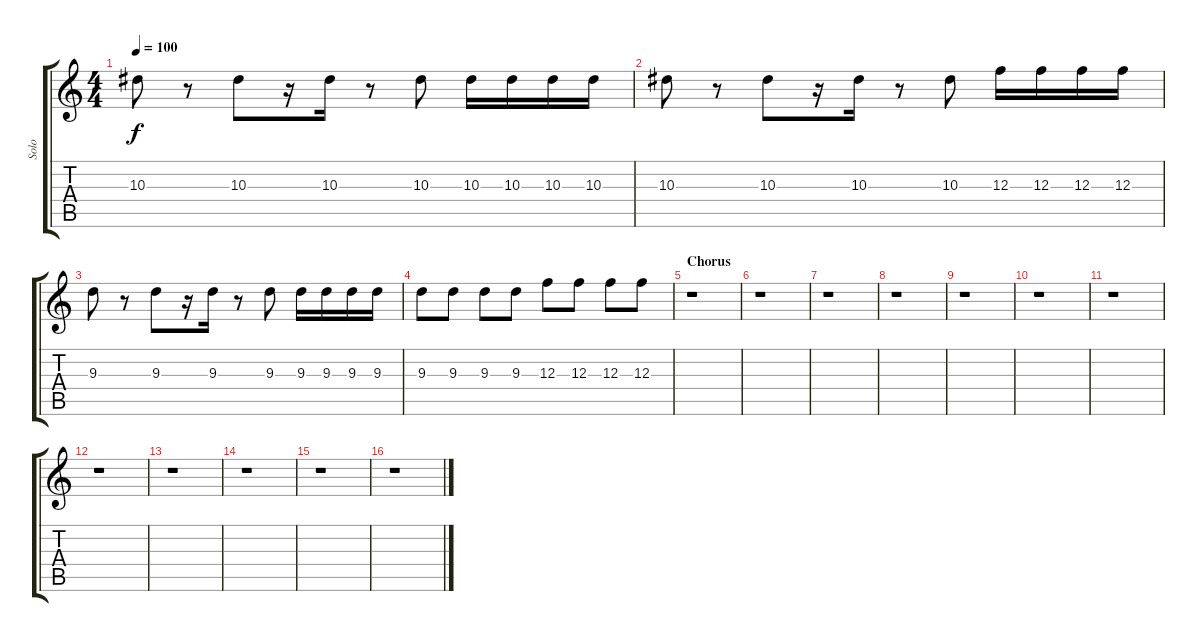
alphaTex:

\track ("Solo" "Solo") {instrument overdrivenguitar}
\staff {score tabs}
\tuning (D4 A3 F3 C3 G2 D2) {hide}
\ts (4 4)
\tempo 100
\clef g2
\ks c
10.3.8{dy f} r.8 10.3.8 r.16 10.3.16 r.8 10.3.8 10.3.16 10.3.16 10.3.16 10.3.16 |
10.3.8 r.8 10.3.8 r.16 10.3.16 r.8 10.3.8 12.3.16 12.3.16 12.3.16 12.3.16 |
9.3.8 r.8 9.3.8 r.16 9.3.16 r.8 9.3.8 9.3.16 9.3.16 9.3.16 9.3.16 |
9.3.8 9.3.8 9.3.8 9.3.8 12.3.8 12.3.8 12.3.8 12.3.8 |
\section ("" "Chorus")
r.1 |
r.1 |
r.1 |
r.1 |
r.1 |
r.1 |
r.1 |
r.1 |
r.1 |
r.1 |
r.1 |
r.1
